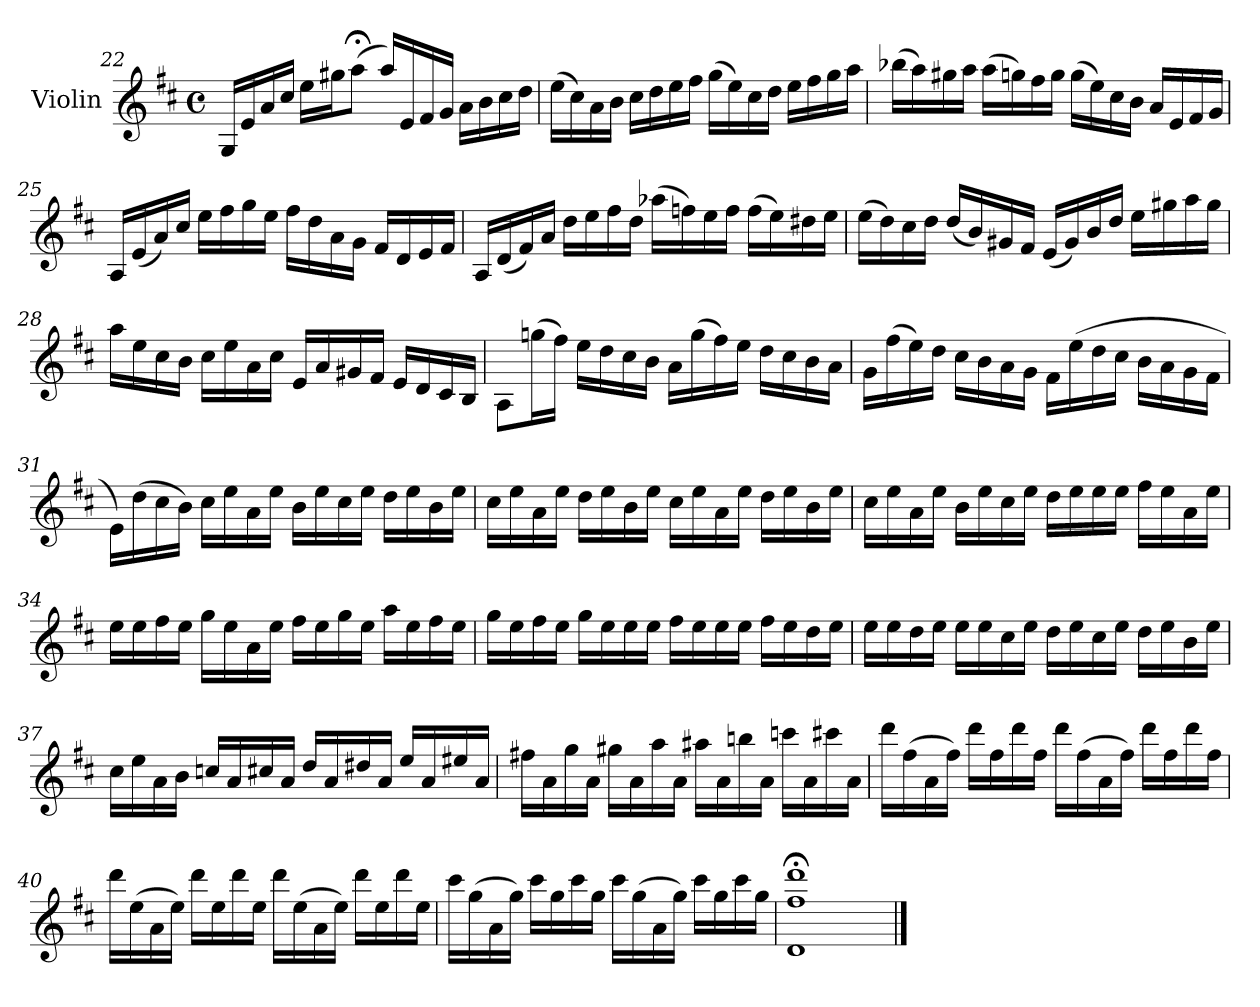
**kern
*part1
*staff1
*I"Violin
*I'Vln
*clefG2
*k[f#c#]
*D:
*M4/4
*met(c)
=22
16G/LL
16e/
16a/
16cc#/JJ
16ee\LL
16gg#X\J
(8aa;<\J
16aa/LL)
16e/
16f#/
16g/JJ
16a\LL
16b\
16cc#\
16dd\JJ
!!LO:LB:g=z
=23
(16ee\LL
16cc#\)
16a\
16b\JJ
16cc#\LL
16dd\
16ee\
16ff#\JJ
(16gg\LL
16ee\)
16cc#\
16dd\JJ
16ee\LL
16ff#\
16gg\
16aa\JJ
=24
(16bb-X\LL
16aa\)
16gg#X\
16aa\JJ
(16aa\LL
16ggn\)
16ff#\
16gg\JJ
(16gg\LL
16ee\)
16cc#\
16b\JJ
16a/LL
16e/
16f#/
16g/JJ
!!LO:LB:g=z
=25
16A/LL
(16e/
16a/)
16cc#/JJ
16ee\LL
16ff#\
16gg\
16ee\JJ
16ff#\LL
16dd\
16a\
16g\JJ
16f#/LL
16d/
16e/
16f#/JJ
=26
16A/LL
(16d/
16f#/)
16a/JJ
16dd\LL
16ee\
16ff#\
16dd\JJ
(16aa-X\LL
16ffn\)
16ee\
16ff\JJ
(16ff\LL
16ee\)
16dd#X\
16ee\JJ
!!LO:LB:g=z
=27
(16ee\LL
16dd\)
16cc#\
16dd\JJ
(16dd/LL
16b/)
16g#X/
16f#/JJ
(16e/LL
16g#/)
16b/
16dd/JJ
16ee\LL
16gg#X\
16aa\
16gg#\JJ
=28
16aa\LL
16ee\
16cc#\
16b\JJ
16cc#\LL
16ee\
16a\
16cc#\JJ
16e/LL
16a/
16g#X/
16f#/JJ
16e/LL
16d/
16c#/
16B/JJ
!!LO:LB:g=z
=29
8A\L
(16ggn\L
16ff#\JJ)
16ee\LL
16dd\
16cc#\
16b\JJ
16a\LL
(16gg\
16ff#\)
16ee\JJ
16dd\LL
16cc#\
16b\
16a\JJ
=30
16g\LL
(16ff#\
16ee\)
16dd\JJ
16cc#\LL
16b\
16a\
16g\JJ
16f#\LL
(16ee\
16dd\
16cc#\JJ
16b\LL
16a\
16g\
16f#\JJ
!!LO:LB:g=z
=31
16e\LL)
(16dd\
16cc#\
16b\JJ)
16cc#\LL
16ee\
16a\
16ee\JJ
16b\LL
16ee\
16cc#\
16ee\JJ
16dd\LL
16ee\
16b\
16ee\JJ
=32
16cc#\LL
16ee\
16a\
16ee\JJ
16dd\LL
16ee\
16b\
16ee\JJ
16cc#\LL
16ee\
16a\
16ee\JJ
16dd\LL
16ee\
16b\
16ee\JJ
!!LO:LB:g=z
=33
16cc#\LL
16ee\
16a\
16ee\JJ
16b\LL
16ee\
16cc#\
16ee\JJ
16dd\LL
16ee\
16ee\
16ee\JJ
16ff#\LL
16ee\
16a\
16ee\JJ
=34
16ee\LL
16ee\
16ff#\
16ee\JJ
16gg\LL
16ee\
16a\
16ee\JJ
16ff#\LL
16ee\
16gg\
16ee\JJ
16aa\LL
16ee\
16ff#\
16ee\JJ
!!LO:LB:g=z
=35
16gg\LL
16ee\
16ff#\
16ee\JJ
16gg\LL
16ee\
16ee\
16ee\JJ
16ff#\LL
16ee\
16ee\
16ee\JJ
16ff#\LL
16ee\
16dd\
16ee\JJ
=36
16ee\LL
16ee\
16dd\
16ee\JJ
16ee\LL
16ee\
16cc#\
16ee\JJ
16dd\LL
16ee\
16cc#\
16ee\JJ
16dd\LL
16ee\
16b\
16ee\JJ
!!LO:LB:g=z
=37
16cc#\LL
16ee\
16a\
16b\JJ
16ccn/LL
16a/
16cc#X/
16a/JJ
16dd/LL
16a/
16dd#X/
16a/JJ
16ee/LL
16a/
16ee#X/
16a/JJ
=38
16ff#X\LL
16a\
16gg\
16a\JJ
16gg#X\LL
16a\
16aa\
16a\JJ
16aa#X\LL
16a\
16bbn\
16a\JJ
16cccn\LL
16a\
16ccc#X\
16a\JJ
!!LO:PB:g=z
=39
16ddd\LL
(16ff#\
16a\
16ff#\JJ)
16ddd\LL
16ff#\
16ddd\
16ff#\JJ
16ddd\LL
(16ff#\
16a\
16ff#\JJ)
16ddd\LL
16ff#\
16ddd\
16ff#\JJ
=40
16ddd\LL
(16ee\
16a\
16ee\JJ)
16ddd\LL
16ee\
16ddd\
16ee\JJ
16ddd\LL
(16ee\
16a\
16ee\JJ)
16ddd\LL
16ee\
16ddd\
16ee\JJ
!!LO:LB:g=z
=41
16ccc#\LL
(16gg\
16a\
16gg\JJ)
16ccc#\LL
16gg\
16ccc#\
16gg\JJ
16ccc#\LL
(16gg\
16a\
16gg\JJ)
16ccc#\LL
16gg\
16ccc#\
16gg\JJ
=42
1d;< 1ff#;< 1ddd;<
==
*-
